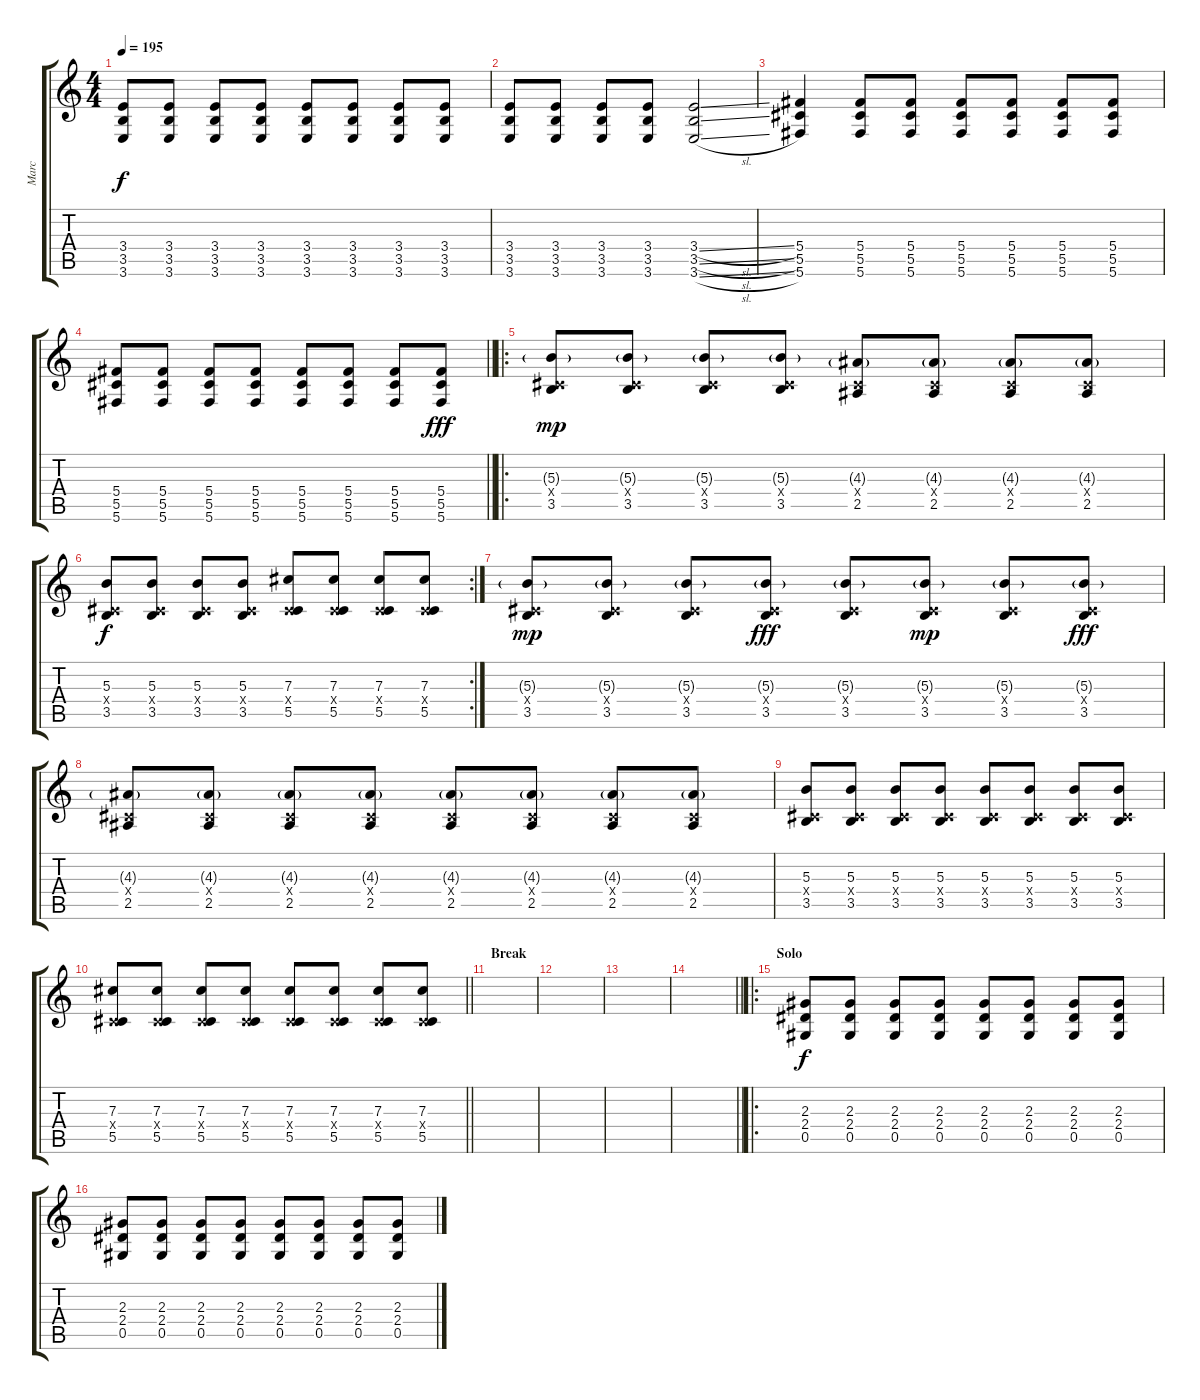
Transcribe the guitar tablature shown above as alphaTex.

\track ("Marc" "Marc") {instrument distortionguitar}
\staff {score tabs}
\tuning (Eb4 Bb3 Gb3 Db3 Ab2 Db2) {hide}
\ts (4 4)
\tempo 195
\clef g2
\ks c
(3.4 3.5 3.6).8{dy f} (3.4 3.5 3.6).8 (3.4 3.5 3.6).8 (3.4 3.5 3.6).8 (3.4 3.5 3.6).8 (3.4 3.5 3.6).8 (3.4 3.5 3.6).8 (3.4 3.5 3.6).8 |
(3.4 3.5 3.6).8 (3.4 3.5 3.6).8 (3.4 3.5 3.6).8 (3.4 3.5 3.6).8 (3.4{sl} 3.5{sl} 3.6{sl}).2 |
(5.4 5.5 5.6).4 (5.4 5.5 5.6).8 (5.4 5.5 5.6).8 (5.4 5.5 5.6).8 (5.4 5.5 5.6).8 (5.4 5.5 5.6).8 (5.4 5.5 5.6).8 |
\barLineRight lightlight
(5.4 5.5 5.6).8 (5.4 5.5 5.6).8 (5.4 5.5 5.6).8 (5.4 5.5 5.6).8 (5.4 5.5 5.6).8 (5.4 5.5 5.6).8 (5.4 5.5 5.6).8 (5.4 5.5 5.6).8{dy fff} |
\ro
(5.3{g} 0.4{x} 3.5).8{dy mp} (5.3{g} 0.4{x} 3.5).8 (5.3{g} 0.4{x} 3.5).8 (5.3{g} 0.4{x} 3.5).8 (4.3{g} 0.4{x} 2.5).8 (4.3{g} 0.4{x} 2.5).8 (4.3{g} 0.4{x} 2.5).8 (4.3{g} 0.4{x} 2.5).8 |
\rc 2
(5.3 0.4{x} 3.5).8{dy f} (5.3 0.4{x} 3.5).8 (5.3 0.4{x} 3.5).8 (5.3 0.4{x} 3.5).8 (7.3 0.4{x} 5.5).8 (7.3 0.4{x} 5.5).8 (7.3 0.4{x} 5.5).8 (7.3 0.4{x} 5.5).8 |
(5.3{g} 0.4{x} 3.5).8{dy mp} (5.3{g} 0.4{x} 3.5).8 (5.3{g} 0.4{x} 3.5).8 (5.3{g} 0.4{x} 3.5).8{dy fff} (5.3{g} 0.4{x} 3.5).8 (5.3{g} 0.4{x} 3.5).8{dy mp} (5.3{g} 0.4{x} 3.5).8 (5.3{g} 0.4{x} 3.5).8{dy fff} |
(4.3{g} 0.4{x} 2.5).8 (4.3{g} 0.4{x} 2.5).8 (4.3{g} 0.4{x} 2.5).8 (4.3{g} 0.4{x} 2.5).8 (4.3{g} 0.4{x} 2.5).8 (4.3{g} 0.4{x} 2.5).8 (4.3{g} 0.4{x} 2.5).8 (4.3{g} 0.4{x} 2.5).8 |
(5.3 0.4{x} 3.5).8 (5.3 0.4{x} 3.5).8 (5.3 0.4{x} 3.5).8 (5.3 0.4{x} 3.5).8 (5.3 0.4{x} 3.5).8 (5.3 0.4{x} 3.5).8 (5.3 0.4{x} 3.5).8 (5.3 0.4{x} 3.5).8 |
\barLineRight lightlight
(7.3 0.4{x} 5.5).8 (7.3 0.4{x} 5.5).8 (7.3 0.4{x} 5.5).8 (7.3 0.4{x} 5.5).8 (7.3 0.4{x} 5.5).8 (7.3 0.4{x} 5.5).8 (7.3 0.4{x} 5.5).8 (7.3 0.4{x} 5.5).8 |
\section ("" "Break")
|
|
|
\barLineRight lightlight
|
\ro
\section ("" "Solo")
(2.3 2.4 0.5).8{dy f volume 11} (2.3 2.4 0.5).8 (2.3 2.4 0.5).8 (2.3 2.4 0.5).8 (2.3 2.4 0.5).8 (2.3 2.4 0.5).8 (2.3 2.4 0.5).8 (2.3 2.4 0.5).8 |
(2.3 2.4 0.5).8 (2.3 2.4 0.5).8 (2.3 2.4 0.5).8 (2.3 2.4 0.5).8 (2.3 2.4 0.5).8 (2.3 2.4 0.5).8 (2.3 2.4 0.5).8 (2.3 2.4 0.5).8
